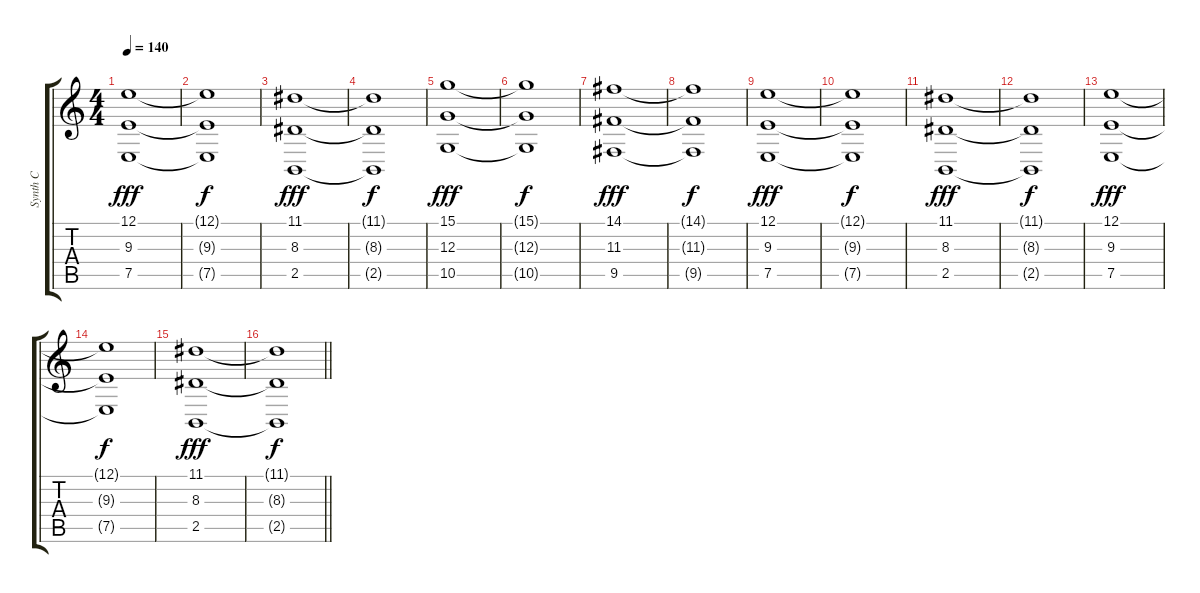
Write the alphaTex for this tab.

\track ("Synth C" "Synth C") {instrument stringensemble1}
\staff {score tabs}
\tuning (E4 B3 G3 D3 A2 E2) {hide}
\ts (4 4)
\tempo 140
\clef g2
\ks c
(12.1 9.3 7.5).1{dy fff} |
(12.1{t} 9.3{t} 7.5{t}).1{dy f} |
(11.1 8.3 2.5).1{dy fff} |
(11.1{t} 8.3{t} 2.5{t}).1{dy f} |
(15.1 12.3 10.5).1{dy fff volume 7} |
(15.1{t} 12.3{t} 10.5{t}).1{dy f} |
(14.1 11.3 9.5).1{dy fff} |
(14.1{t} 11.3{t} 9.5{t}).1{dy f} |
(12.1 9.3 7.5).1{dy fff} |
(12.1{t} 9.3{t} 7.5{t}).1{dy f} |
(11.1 8.3 2.5).1{dy fff} |
(11.1{t} 8.3{t} 2.5{t}).1{dy f} |
(12.1 9.3 7.5).1{dy fff} |
(12.1{t} 9.3{t} 7.5{t}).1{dy f} |
(11.1 8.3 2.5).1{dy fff} |
\barLineRight lightlight
(11.1{t} 8.3{t} 2.5{t}).1{dy f}
